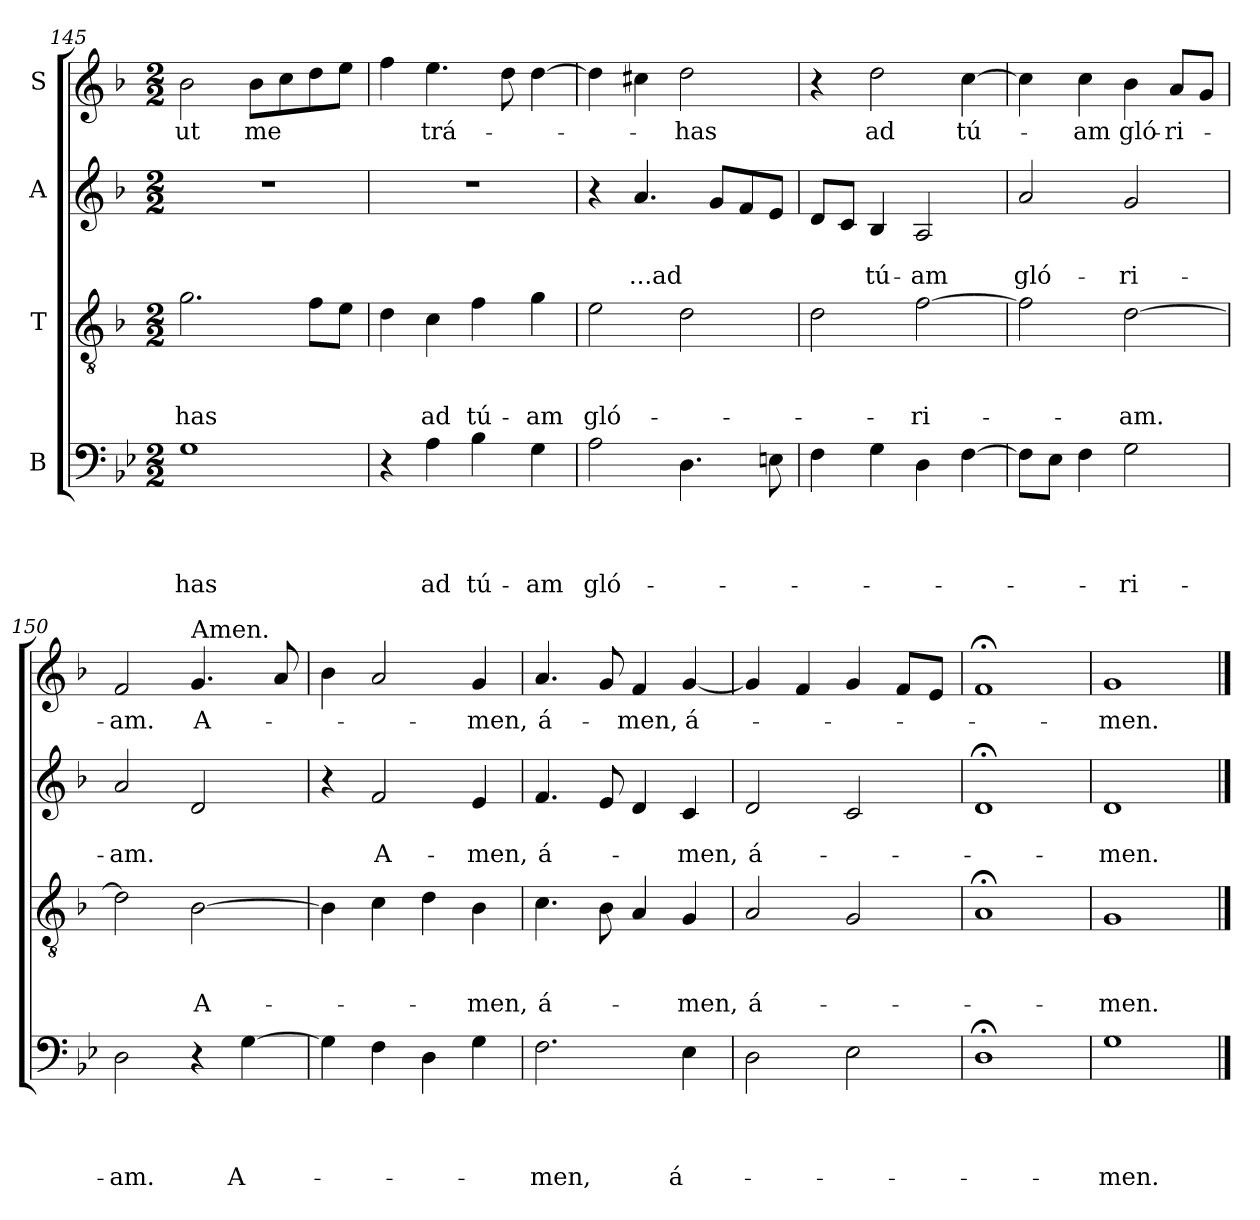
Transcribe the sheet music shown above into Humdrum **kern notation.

**kern	**text	**text	**text	**text	**kern	**text	**text	**text	**kern	**text	**text	**kern	**text
*part4	*part4	*part4	*part4	*part4	*part3	*part3	*part3	*part3	*part2	*part2	*part2	*part1	*part1
*staff4	*staff4	*staff4	*staff4	*staff4	*staff3	*staff3	*staff3	*staff3	*staff2	*staff2	*staff2	*staff1	*staff1
*I"B	*	*	*	*	*I"T	*	*	*	*I"A	*	*	*I"S	*
*clefF4	*	*	*	*	*clefGv2	*	*	*	*clefG2	*	*	*clefG2	*
*k[b-e-]	*	*	*	*	*k[b-]	*	*	*	*k[b-]	*	*	*k[b-]	*
*B-:	*	*	*	*	*F:	*	*	*	*F:	*	*	*F:	*
*M2/2	*	*	*	*	*M2/2	*	*	*	*M2/2	*	*	*M2/2	*
=145	=145	=145	=145	=145	=145	=145	=145	=145	=145	=145	=145	=145	=145
!	!	!	!	!LO:LY:b	!	!	!	!LO:LY:b	!	!	!	!	!LO:LY:b
1G	.	.	.	-has	2.g\	.	.	-has	1r	.	.	2b-\	ut
!	!	!	!	!	!	!	!	!	!	!	!	!	!LO:LY:b
.	.	.	.	.	.	.	.	.	.	.	.	8b-\L	me
.	.	.	.	.	.	.	.	.	.	.	.	8cc\	.
.	.	.	.	.	8f\L	.	.	.	.	.	.	8dd\	.
.	.	.	.	.	8e\J	.	.	.	.	.	.	8ee\J	.
=146	=146	=146	=146	=146	=146	=146	=146	=146	=146	=146	=146	=146	=146
4r	.	.	.	.	4d\	.	.	.	1r	.	.	4ff\	.
!	!	!	!	!LO:LY:b	!	!	!	!LO:LY:b	!	!	!	!	!LO:LY:b
4A\	.	.	.	ad	4c\	.	.	ad	.	.	.	4.ee\	trá-
!	!	!	!	!LO:LY:b	!	!	!	!LO:LY:b	!	!	!	!	!
4B-\	.	.	.	tú-	4f\	.	.	tú-	.	.	.	.	.
.	.	.	.	.	.	.	.	.	.	.	.	8dd\	.
!	!	!	!	!LO:LY:b	!	!	!	!LO:LY:b	!	!	!	!	!
4G\	.	.	.	-am	4g\	.	.	-am	.	.	.	[4dd\	.
=147	=147	=147	=147	=147	=147	=147	=147	=147	=147	=147	=147	=147	=147
!	!	!	!	!LO:LY:b	!	!	!	!LO:LY:b	!	!	!	!	!
2A\	.	.	.	gló-	2e\	.	.	gló-	4r	.	.	4dd\]	.
!	!	!	!	!	!	!	!	!	!	!	!LO:LY:b	!	!
.	.	.	.	.	.	.	.	.	4.a/	.	...ad	4cc#i\	.
!	!	!	!	!	!	!	!	!	!	!	!	!	!LO:LY:b
4.D\	.	.	.	.	2d\	.	.	.	.	.	.	2dd\	-has
.	.	.	.	.	.	.	.	.	8g/L	.	.	.	.
.	.	.	.	.	.	.	.	.	8f/	.	.	.	.
8Eni\	.	.	.	.	.	.	.	.	8e/J	.	.	.	.
=148	=148	=148	=148	=148	=148	=148	=148	=148	=148	=148	=148	=148	=148
4F\	.	.	.	.	2d\	.	.	.	8d/L	.	.	4r	.
.	.	.	.	.	.	.	.	.	8c/J	.	.	.	.
!	!	!	!	!	!	!	!	!	!	!	!LO:LY:b	!	!LO:LY:b
4G\	.	.	.	.	.	.	.	.	4B-/	.	tú-	2dd\	ad
!	!	!	!	!	!	!	!	!LO:LY:b	!	!	!LO:LY:b	!	!
4D\	.	.	.	.	[2f\	.	.	-ri-	2A/	.	-am	.	.
!	!	!	!	!	!	!	!	!	!	!	!	!	!LO:LY:b
[4F\	.	.	.	.	.	.	.	.	.	.	.	[4cc\	tú-
=149	=149	=149	=149	=149	=149	=149	=149	=149	=149	=149	=149	=149	=149
!	!	!	!	!	!	!	!	!	!	!	!LO:LY:b	!	!
8F\L]	.	.	.	.	2f\]	.	.	.	2a/	.	gló-	4cc\]	.
8E-\J	.	.	.	.	.	.	.	.	.	.	.	.	.
!	!	!	!	!	!	!	!	!	!	!	!	!	!LO:LY:b
4F\	.	.	.	.	.	.	.	.	.	.	.	4cc\	-am
!	!	!	!	!LO:LY:b	!	!	!	!LO:LY:b	!	!	!LO:LY:b	!	!LO:LY:b
2G\	.	.	.	-ri-	[2d\	.	.	-am.	2g/	.	-ri-	4b-\	gló-
!	!	!	!	!	!	!	!	!	!	!	!	!	!LO:LY:b
.	.	.	.	.	.	.	.	.	.	.	.	8a/L	-ri-
.	.	.	.	.	.	.	.	.	.	.	.	8g/J	.
!!LO:PB:g=z
=150	=150	=150	=150	=150	=150	=150	=150	=150	=150	=150	=150	=150	=150
!	!	!	!	!LO:LY:b	!	!	!	!	!	!	!LO:LY:b	!	!LO:LY:b
2D\	.	.	.	-am.	2d\]	.	.	.	2a/	.	-am.	2f/	-am.
!	!	!	!	!	!	!	!	!	!	!	!	!LO:TX:a:t=Amen.	!
!	!	!	!	!	!	!	!	!LO:LY:b	!	!	!	!	!LO:LY:b
4r	.	.	.	.	[2B-\	.	.	A-	2d/	.	.	4.g/	A-
!	!	!	!	!LO:LY:b	!	!	!	!	!	!	!	!	!
[4G\	.	.	.	A-	.	.	.	.	.	.	.	.	.
.	.	.	.	.	.	.	.	.	.	.	.	8a/	.
=151	=151	=151	=151	=151	=151	=151	=151	=151	=151	=151	=151	=151	=151
4G\]	.	.	.	.	4B-\]	.	.	.	4r	.	.	4b-\	.
!	!	!	!	!	!	!	!	!	!	!	!LO:LY:b	!	!
4F\	.	.	.	.	4c\	.	.	.	2f/	.	A-	2a/	.
4D\	.	.	.	.	4d\	.	.	.	.	.	.	.	.
!	!	!	!	!	!	!	!	!LO:LY:b	!	!	!LO:LY:b	!	!LO:LY:b
4G\	.	.	.	.	4B-\	.	.	-men,	4e/	.	-men,	4g/	-men,
=152	=152	=152	=152	=152	=152	=152	=152	=152	=152	=152	=152	=152	=152
!	!	!	!	!LO:LY:b	!	!	!	!LO:LY:b	!	!	!LO:LY:b	!	!LO:LY:b
2.F\	.	.	.	-men,	4.c\	.	.	á-	4.f/	.	á-	4.a/	á-
.	.	.	.	.	8B-\	.	.	.	8e/	.	.	8g/	.
!	!	!	!	!	!	!	!	!	!	!	!	!	!LO:LY:b
.	.	.	.	.	4A/	.	.	.	4d/	.	.	4f/	-men,
!	!	!	!	!LO:LY:b	!	!	!	!LO:LY:b	!	!	!LO:LY:b	!	!LO:LY:b
4E-\	.	.	.	á-	4G/	.	.	-men,	4c/	.	-men,	[4g/	á-
=153	=153	=153	=153	=153	=153	=153	=153	=153	=153	=153	=153	=153	=153
!	!	!	!	!	!	!	!	!LO:LY:b	!	!	!LO:LY:b	!	!
2D\	.	.	.	.	2A/	.	.	á-	2d/	.	á-	4g/]	.
.	.	.	.	.	.	.	.	.	.	.	.	4f/	.
2E-\	.	.	.	.	2G/	.	.	.	2c/	.	.	4g/	.
.	.	.	.	.	.	.	.	.	.	.	.	8f/L	.
.	.	.	.	.	.	.	.	.	.	.	.	8e/J	.
=154	=154	=154	=154	=154	=154	=154	=154	=154	=154	=154	=154	=154	=154
1D;<	.	.	.	.	1A;	.	.	.	1d;	.	.	1f;	.
=155	=155	=155	=155	=155	=155	=155	=155	=155	=155	=155	=155	=155	=155
!	!	!	!	!LO:LY:b	!	!	!	!LO:LY:b	!	!	!LO:LY:b	!	!LO:LY:b
1G	.	.	.	-men.	1G	.	.	-men.	1d	.	-men.	1g	-men.
==	==	==	==	==	==	==	==	==	==	==	==	==	==
*-	*-	*-	*-	*-	*-	*-	*-	*-	*-	*-	*-	*-	*-
